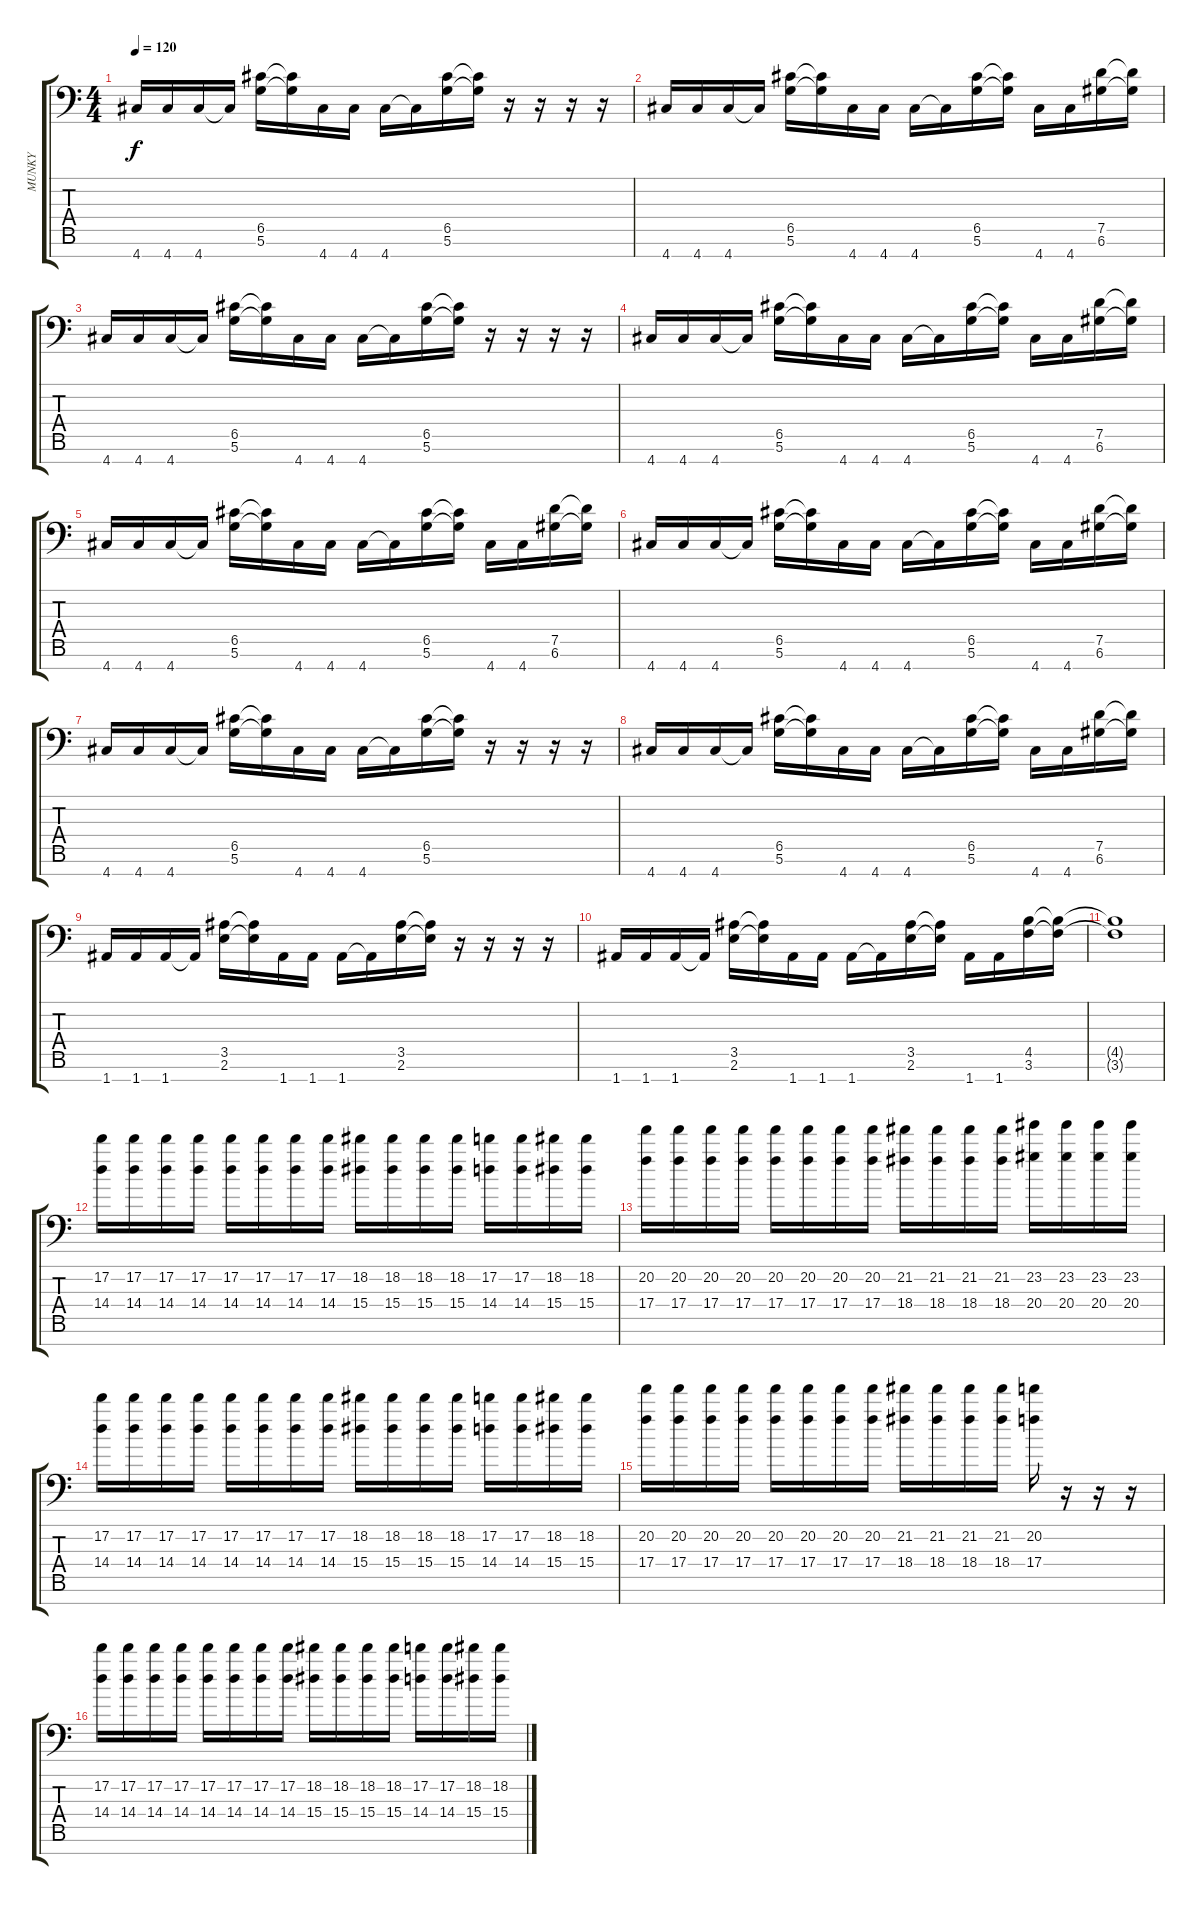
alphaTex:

\track ("MUNKY" "MUNKY") {instrument overdrivenguitar}
\staff {score tabs}
\tuning (D4 A3 F3 C3 G2 D2 A1) {hide}
\ts (4 4)
\tempo 120
\clef f4
\ks c
4.7.16{dy f} 4.7.16 4.7.16 4.7{t}.16 (6.5 5.6).16 (6.5{t} 5.6{t}).16 4.7.16 4.7.16 4.7.16 4.7{t}.16 (6.5 5.6).16 (6.5{t} 5.6{t}).16 r.16 r.16 r.16 r.16 |
4.7.16 4.7.16 4.7.16 4.7{t}.16 (6.5 5.6).16 (6.5{t} 5.6{t}).16 4.7.16 4.7.16 4.7.16 4.7{t}.16 (6.5 5.6).16 (6.5{t} 5.6{t}).16 4.7.16 4.7.16 (7.5 6.6).16 (7.5{t} 6.6{t}).16 |
4.7.16 4.7.16 4.7.16 4.7{t}.16 (6.5 5.6).16 (6.5{t} 5.6{t}).16 4.7.16 4.7.16 4.7.16 4.7{t}.16 (6.5 5.6).16 (6.5{t} 5.6{t}).16 r.16 r.16 r.16 r.16 |
4.7.16 4.7.16 4.7.16 4.7{t}.16 (6.5 5.6).16 (6.5{t} 5.6{t}).16 4.7.16 4.7.16 4.7.16 4.7{t}.16 (6.5 5.6).16 (6.5{t} 5.6{t}).16 4.7.16 4.7.16 (7.5 6.6).16 (7.5{t} 6.6{t}).16 |
4.7.16 4.7.16 4.7.16 4.7{t}.16 (6.5 5.6).16 (6.5{t} 5.6{t}).16 4.7.16 4.7.16 4.7.16 4.7{t}.16 (6.5 5.6).16 (6.5{t} 5.6{t}).16 4.7.16 4.7.16 (7.5 6.6).16 (7.5{t} 6.6{t}).16 |
4.7.16 4.7.16 4.7.16 4.7{t}.16 (6.5 5.6).16 (6.5{t} 5.6{t}).16 4.7.16 4.7.16 4.7.16 4.7{t}.16 (6.5 5.6).16 (6.5{t} 5.6{t}).16 4.7.16 4.7.16 (7.5 6.6).16 (7.5{t} 6.6{t}).16 |
4.7.16 4.7.16 4.7.16 4.7{t}.16 (6.5 5.6).16 (6.5{t} 5.6{t}).16 4.7.16 4.7.16 4.7.16 4.7{t}.16 (6.5 5.6).16 (6.5{t} 5.6{t}).16 r.16 r.16 r.16 r.16 |
4.7.16 4.7.16 4.7.16 4.7{t}.16 (6.5 5.6).16 (6.5{t} 5.6{t}).16 4.7.16 4.7.16 4.7.16 4.7{t}.16 (6.5 5.6).16 (6.5{t} 5.6{t}).16 4.7.16 4.7.16 (7.5 6.6).16 (7.5{t} 6.6{t}).16 |
1.7.16 1.7.16 1.7.16 1.7{t}.16 (3.5 2.6).16 (3.5{t} 2.6{t}).16 1.7.16 1.7.16 1.7.16 1.7{t}.16 (3.5 2.6).16 (3.5{t} 2.6{t}).16 r.16 r.16 r.16 r.16 |
1.7.16 1.7.16 1.7.16 1.7{t}.16 (3.5 2.6).16 (3.5{t} 2.6{t}).16 1.7.16 1.7.16 1.7.16 1.7{t}.16 (3.5 2.6).16 (3.5{t} 2.6{t}).16 1.7.16 1.7.16 (4.5 3.6).16 (4.5{t} 3.6{t}).16 |
(4.5{t} 3.6{t}).1 |
(17.2 14.4).16 (17.2 14.4).16 (17.2 14.4).16 (17.2 14.4).16 (17.2 14.4).16 (17.2 14.4).16 (17.2 14.4).16 (17.2 14.4).16 (18.2 15.4).16 (18.2 15.4).16 (18.2 15.4).16 (18.2 15.4).16 (17.2 14.4).16 (17.2 14.4).16 (18.2 15.4).16 (18.2 15.4).16 |
(20.2 17.4).16 (20.2 17.4).16 (20.2 17.4).16 (20.2 17.4).16 (20.2 17.4).16 (20.2 17.4).16 (20.2 17.4).16 (20.2 17.4).16 (21.2 18.4).16 (21.2 18.4).16 (21.2 18.4).16 (21.2 18.4).16 (23.2 20.4).16 (23.2 20.4).16 (23.2 20.4).16 (23.2 20.4).16 |
(17.2 14.4).16 (17.2 14.4).16 (17.2 14.4).16 (17.2 14.4).16 (17.2 14.4).16 (17.2 14.4).16 (17.2 14.4).16 (17.2 14.4).16 (18.2 15.4).16 (18.2 15.4).16 (18.2 15.4).16 (18.2 15.4).16 (17.2 14.4).16 (17.2 14.4).16 (18.2 15.4).16 (18.2 15.4).16 |
(20.2 17.4).16 (20.2 17.4).16 (20.2 17.4).16 (20.2 17.4).16 (20.2 17.4).16 (20.2 17.4).16 (20.2 17.4).16 (20.2 17.4).16 (21.2 18.4).16 (21.2 18.4).16 (21.2 18.4).16 (21.2 18.4).16 (20.2 17.4).16 r.16 r.16 r.16 |
(17.2 14.4).16 (17.2 14.4).16 (17.2 14.4).16 (17.2 14.4).16 (17.2 14.4).16 (17.2 14.4).16 (17.2 14.4).16 (17.2 14.4).16 (18.2 15.4).16 (18.2 15.4).16 (18.2 15.4).16 (18.2 15.4).16 (17.2 14.4).16 (17.2 14.4).16 (18.2 15.4).16 (18.2 15.4).16
